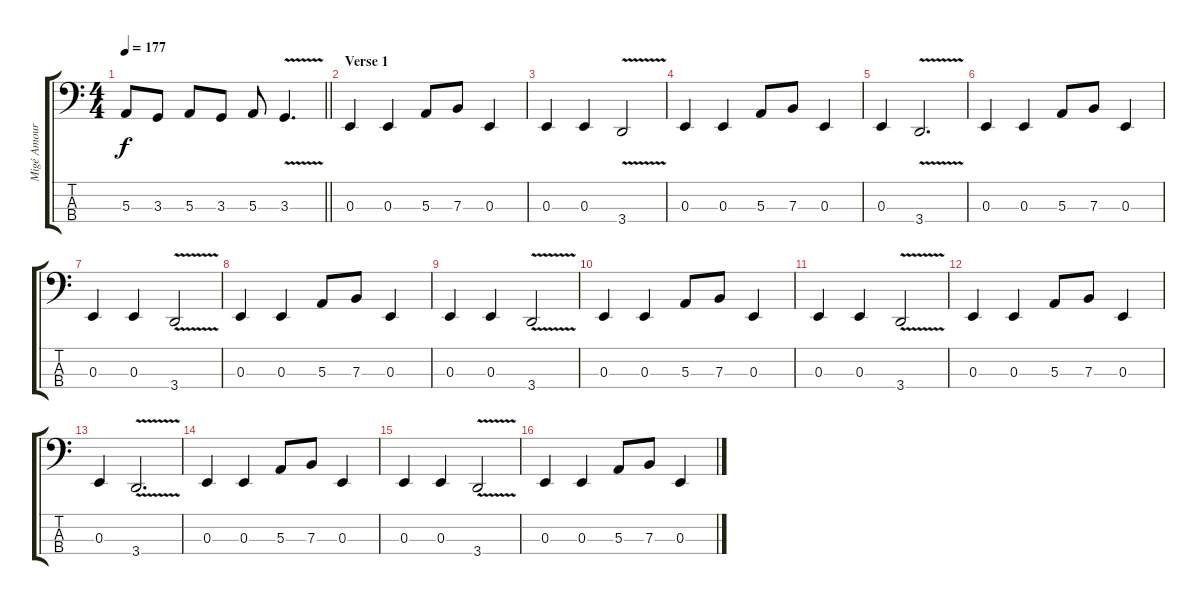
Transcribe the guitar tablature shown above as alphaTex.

\track ("Migé Amour (Bass)" "Migé Amour") {instrument electricbassfinger}
\staff {score tabs}
\tuning (D2 A1 E1 B0) {hide}
\ts (4 4)
\tempo 177
\clef f4
\barLineRight lightlight
\ks c
5.3{t}.8{dy f} 3.3.8 5.3.8 3.3.8 5.3.8 3.3{v}.4{d} |
\section ("" "Verse 1")
0.3.4 0.3.4 5.3.8 7.3.8 0.3.4 |
0.3.4 0.3.4 3.4{v}.2 |
0.3.4 0.3.4 5.3.8 7.3.8 0.3.4 |
0.3.4 3.4{v}.2{d} |
0.3.4 0.3.4 5.3.8 7.3.8 0.3.4 |
0.3.4 0.3.4 3.4{v}.2 |
0.3.4 0.3.4 5.3.8 7.3.8 0.3.4 |
0.3.4 0.3.4 3.4{v}.2 |
0.3.4 0.3.4 5.3.8 7.3.8 0.3.4 |
0.3.4 0.3.4 3.4{v}.2 |
0.3.4 0.3.4 5.3.8 7.3.8 0.3.4 |
0.3.4 3.4{v}.2{d} |
0.3.4 0.3.4 5.3.8 7.3.8 0.3.4 |
0.3.4 0.3.4 3.4{v}.2 |
0.3.4 0.3.4 5.3.8 7.3.8 0.3.4
